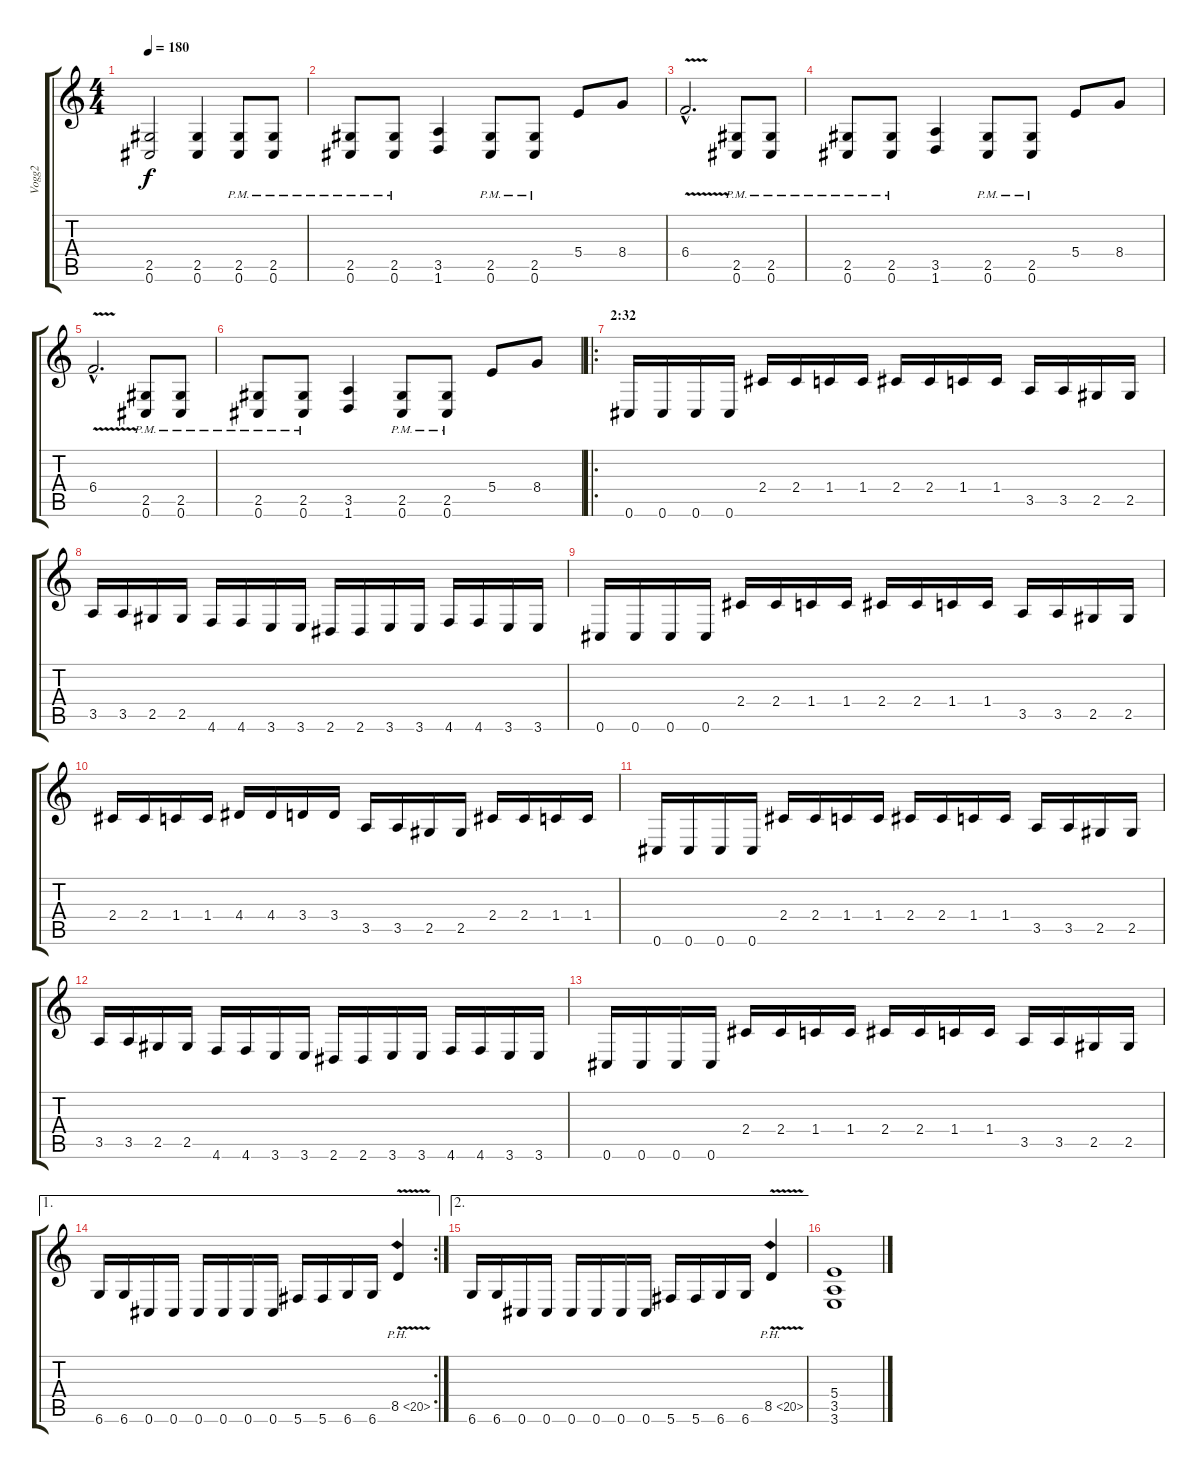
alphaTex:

\track ("Vogg2" "Vogg2") {instrument distortionguitar}
\staff {score tabs}
\tuning (Db4 Ab3 E3 B2 Gb2 Db2) {hide}
\ts (4 4)
\tempo 180
\clef g2
\ks c
(2.5 0.6).2{dy f} (2.5 0.6).4 (2.5{pm} 0.6{pm}).8 (2.5{pm} 0.6{pm}).8 |
(2.5{pm} 0.6{pm}).8 (2.5{pm} 0.6{pm}).8 (3.5 1.6).4 (2.5{pm} 0.6{pm}).8 (2.5{pm} 0.6{pm}).8 5.4.8 8.4.8 |
6.4{v hac}.2{d} (2.5{pm} 0.6{pm}).8 (2.5{pm} 0.6{pm}).8 |
(2.5{pm} 0.6{pm}).8 (2.5{pm} 0.6{pm}).8 (3.5 1.6).4 (2.5{pm} 0.6{pm}).8 (2.5{pm} 0.6{pm}).8 5.4.8 8.4.8 |
6.4{v hac}.2{d} (2.5{pm} 0.6{pm}).8 (2.5{pm} 0.6{pm}).8 |
(2.5{pm} 0.6{pm}).8 (2.5{pm} 0.6{pm}).8 (3.5 1.6).4 (2.5{pm} 0.6{pm}).8 (2.5{pm} 0.6{pm}).8 5.4.8 8.4.8 |
\ro
\section ("" "2:32")
0.6.16 0.6.16 0.6.16 0.6.16 2.4.16 2.4.16 1.4.16 1.4.16 2.4.16 2.4.16 1.4.16 1.4.16 3.5.16 3.5.16 2.5.16 2.5.16 |
3.5.16 3.5.16 2.5.16 2.5.16 4.6.16 4.6.16 3.6.16 3.6.16 2.6.16 2.6.16 3.6.16 3.6.16 4.6.16 4.6.16 3.6.16 3.6.16 |
0.6.16 0.6.16 0.6.16 0.6.16 2.4.16 2.4.16 1.4.16 1.4.16 2.4.16 2.4.16 1.4.16 1.4.16 3.5.16 3.5.16 2.5.16 2.5.16 |
2.4.16 2.4.16 1.4.16 1.4.16 4.4.16 4.4.16 3.4.16 3.4.16 3.5.16 3.5.16 2.5.16 2.5.16 2.4.16 2.4.16 1.4.16 1.4.16 |
0.6.16 0.6.16 0.6.16 0.6.16 2.4.16 2.4.16 1.4.16 1.4.16 2.4.16 2.4.16 1.4.16 1.4.16 3.5.16 3.5.16 2.5.16 2.5.16 |
3.5.16 3.5.16 2.5.16 2.5.16 4.6.16 4.6.16 3.6.16 3.6.16 2.6.16 2.6.16 3.6.16 3.6.16 4.6.16 4.6.16 3.6.16 3.6.16 |
0.6.16 0.6.16 0.6.16 0.6.16 2.4.16 2.4.16 1.4.16 1.4.16 2.4.16 2.4.16 1.4.16 1.4.16 3.5.16 3.5.16 2.5.16 2.5.16 |
\ae 1
\rc 2
6.6.16 6.6.16 0.6.16 0.6.16 0.6.16 0.6.16 0.6.16 0.6.16 5.6.16 5.6.16 6.6.16 6.6.16 8.5{ph 12 v}.4 |
\ae 2
6.6.16 6.6.16 0.6.16 0.6.16 0.6.16 0.6.16 0.6.16 0.6.16 5.6.16 5.6.16 6.6.16 6.6.16 8.5{ph 12 v}.4 |
(5.4 3.5 3.6).1
